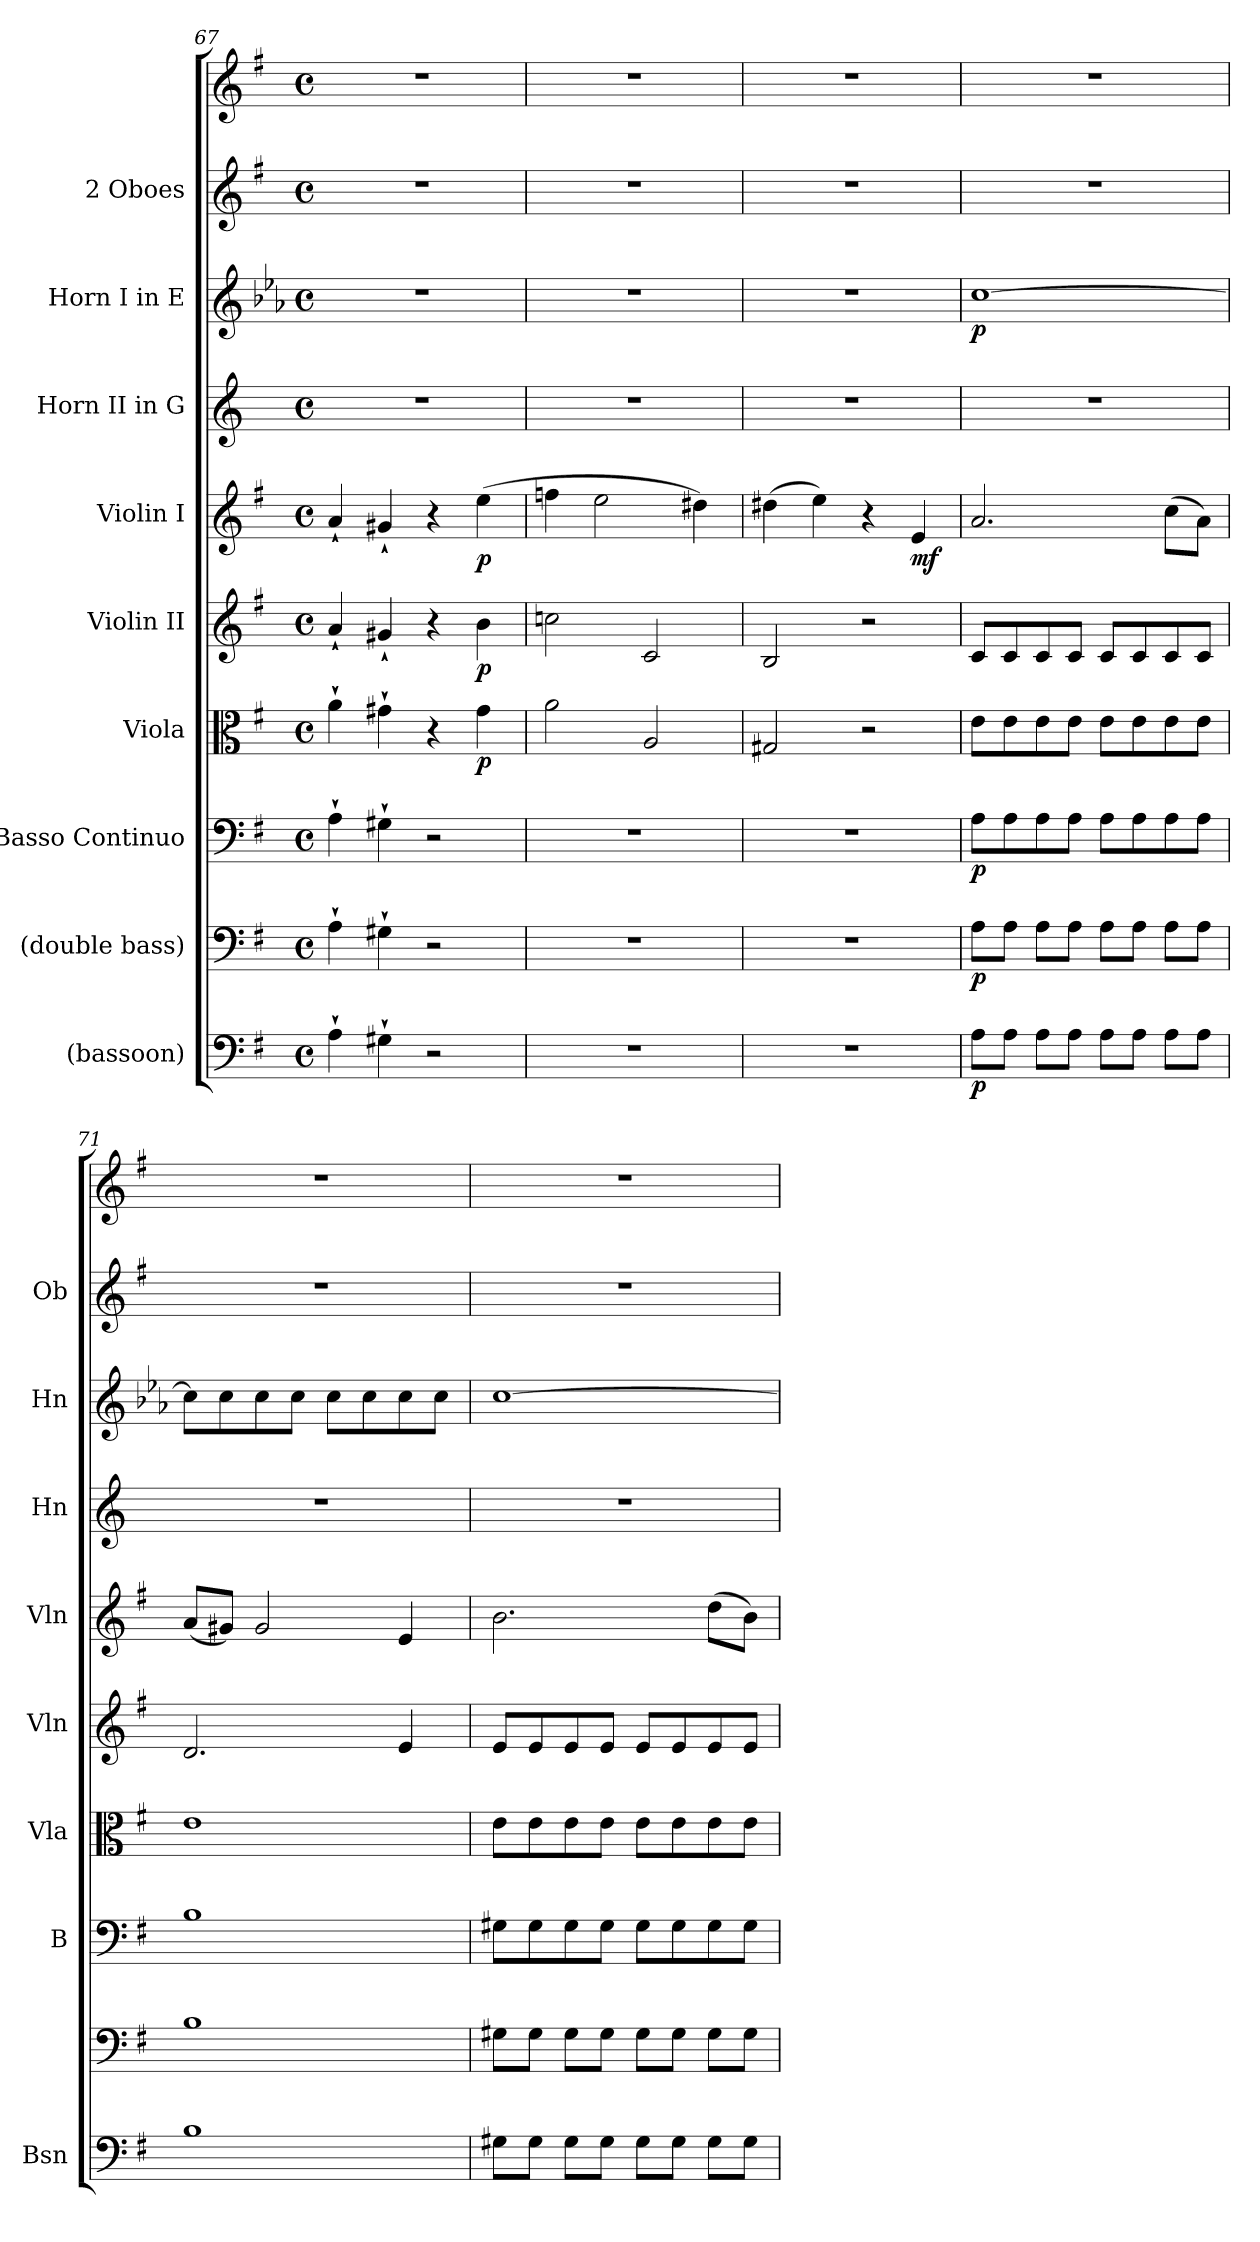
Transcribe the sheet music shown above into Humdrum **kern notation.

**kern	**dynam	**kern	**dynam	**kern	**dynam	**kern	**dynam	**kern	**dynam	**kern	**dynam	**kern	**kern	**dynam	**kern	**kern
*part9	*part9	*part8	*part8	*part7	*part7	*part6	*part6	*part5	*part5	*part4	*part4	*part3	*part2	*part2	*part1	*part1
*staff10	*staff10	*staff9	*staff9	*staff8	*staff8	*staff7	*staff7	*staff6	*staff6	*staff5	*staff5	*staff4	*staff3	*staff3	*staff2	*staff1
*I"(bassoon)	*	*I"(double bass)	*	*I"Basso Continuo	*	*I"Viola	*	*I"Violin II	*	*I"Violin I	*	*I"Horn II in G	*I"Horn I in E	*	*I"2 Oboes	*
*I'Bsn	*	*	*	*I'B	*	*I'Vla	*	*I'Vln	*	*I'Vln	*	*I'Hn	*I'Hn	*	*I'Ob	*
*clefF4	*	*clefF4	*	*clefF4	*	*clefC3	*	*clefG2	*	*clefG2	*	*clefG2	*clefG2	*	*clefG2	*clefG2
*	*	*	*	*	*	*	*	*	*	*	*	*ITrd3c5	*ITrd5c8	*	*	*
*k[f#]	*	*k[f#]	*	*k[f#]	*	*k[f#]	*	*k[f#]	*	*k[f#]	*	*k[f#]	*k[f#]	*	*k[f#]	*k[f#]
*M4/4	*	*M4/4	*	*M4/4	*	*M4/4	*	*M4/4	*	*M4/4	*	*M4/4	*M4/4	*	*M4/4	*M4/4
*met(c)	*	*met(c)	*	*met(c)	*	*met(c)	*	*met(c)	*	*met(c)	*	*met(c)	*met(c)	*	*met(c)	*met(c)
=67	=67	=67	=67	=67	=67	=67	=67	=67	=67	=67	=67	=67	=67	=67	=67	=67
4A`	.	4A`	.	4A`	.	4a`	.	4a`	.	4a`	.	1r	1r	.	1r	1r
4G#X`	.	4G#X`	.	4G#X`	.	4g#X`	.	4g#X`	.	4g#X`	.	.	.	.	.	.
2r	.	2r	.	2r	.	4r	.	4r	.	4r	.	.	.	.	.	.
.	.	.	.	.	.	4g#	p	4b	p	(4ee	p	.	.	.	.	.
=68	=68	=68	=68	=68	=68	=68	=68	=68	=68	=68	=68	=68	=68	=68	=68	=68
1r	.	1r	.	1r	.	2a	.	2ccn	.	4ffn	.	1r	1r	.	1r	1r
.	.	.	.	.	.	.	.	.	.	2ee	.	.	.	.	.	.
.	.	.	.	.	.	2A	.	2c	.	.	.	.	.	.	.	.
.	.	.	.	.	.	.	.	.	.	4dd#X)	.	.	.	.	.	.
=69	=69	=69	=69	=69	=69	=69	=69	=69	=69	=69	=69	=69	=69	=69	=69	=69
1r	.	1r	.	1r	.	2G#X	.	2B	.	(4dd#X	.	1r	1r	.	1r	1r
.	.	.	.	.	.	.	.	.	.	4ee)	.	.	.	.	.	.
.	.	.	.	.	.	2r	.	2r	.	4r	.	.	.	.	.	.
.	.	.	.	.	.	.	.	.	.	4e	mf	.	.	.	.	.
=70	=70	=70	=70	=70	=70	=70	=70	=70	=70	=70	=70	=70	=70	=70	=70	=70
8A\L	p	8A\L	p	8AL	p	8eL	.	8cL	.	2.a	.	1r	[1e	p	1r	1r
8A\J	.	8A\J	.	8A	.	8e	.	8c	.	.	.	.	.	.	.	.
8A\L	.	8A\L	.	8A	.	8e	.	8c	.	.	.	.	.	.	.	.
8A\J	.	8A\J	.	8AJ	.	8eJ	.	8cJ	.	.	.	.	.	.	.	.
8A\L	.	8A\L	.	8AL	.	8eL	.	8cL	.	.	.	.	.	.	.	.
8A\J	.	8A\J	.	8A	.	8e	.	8c	.	.	.	.	.	.	.	.
8A\L	.	8A\L	.	8A	.	8e	.	8c	.	(8ccL	.	.	.	.	.	.
8A\J	.	8A\J	.	8AJ	.	8eJ	.	8cJ	.	8aJ)	.	.	.	.	.	.
=71	=71	=71	=71	=71	=71	=71	=71	=71	=71	=71	=71	=71	=71	=71	=71	=71
1B	.	1B	.	1B	.	1e	.	2.d	.	(8aL	.	1r	8eL]	.	1r	1r
.	.	.	.	.	.	.	.	.	.	8g#XJ)	.	.	8e	.	.	.
.	.	.	.	.	.	.	.	.	.	2g#	.	.	8e	.	.	.
.	.	.	.	.	.	.	.	.	.	.	.	.	8eJ	.	.	.
.	.	.	.	.	.	.	.	.	.	.	.	.	8eL	.	.	.
.	.	.	.	.	.	.	.	.	.	.	.	.	8e	.	.	.
.	.	.	.	.	.	.	.	4e	.	4e	.	.	8e	.	.	.
.	.	.	.	.	.	.	.	.	.	.	.	.	8eJ	.	.	.
=72	=72	=72	=72	=72	=72	=72	=72	=72	=72	=72	=72	=72	=72	=72	=72	=72
8G#X\L	.	8G#X\L	.	8G#XL	.	8eL	.	8eL	.	2.b	.	1r	[1e	.	1r	1r
8G#\J	.	8G#\J	.	8G#	.	8e	.	8e	.	.	.	.	.	.	.	.
8G#\L	.	8G#\L	.	8G#	.	8e	.	8e	.	.	.	.	.	.	.	.
8G#\J	.	8G#\J	.	8G#J	.	8eJ	.	8eJ	.	.	.	.	.	.	.	.
8G#\L	.	8G#\L	.	8G#L	.	8eL	.	8eL	.	.	.	.	.	.	.	.
8G#\J	.	8G#\J	.	8G#	.	8e	.	8e	.	.	.	.	.	.	.	.
8G#\L	.	8G#\L	.	8G#	.	8e	.	8e	.	(8ddL	.	.	.	.	.	.
8G#\J	.	8G#\J	.	8G#J	.	8eJ	.	8eJ	.	8bJ)	.	.	.	.	.	.
=	=	=	=	=	=	=	=	=	=	=	=	=	=	=	=	=
*-	*-	*-	*-	*-	*-	*-	*-	*-	*-	*-	*-	*-	*-	*-	*-	*-
